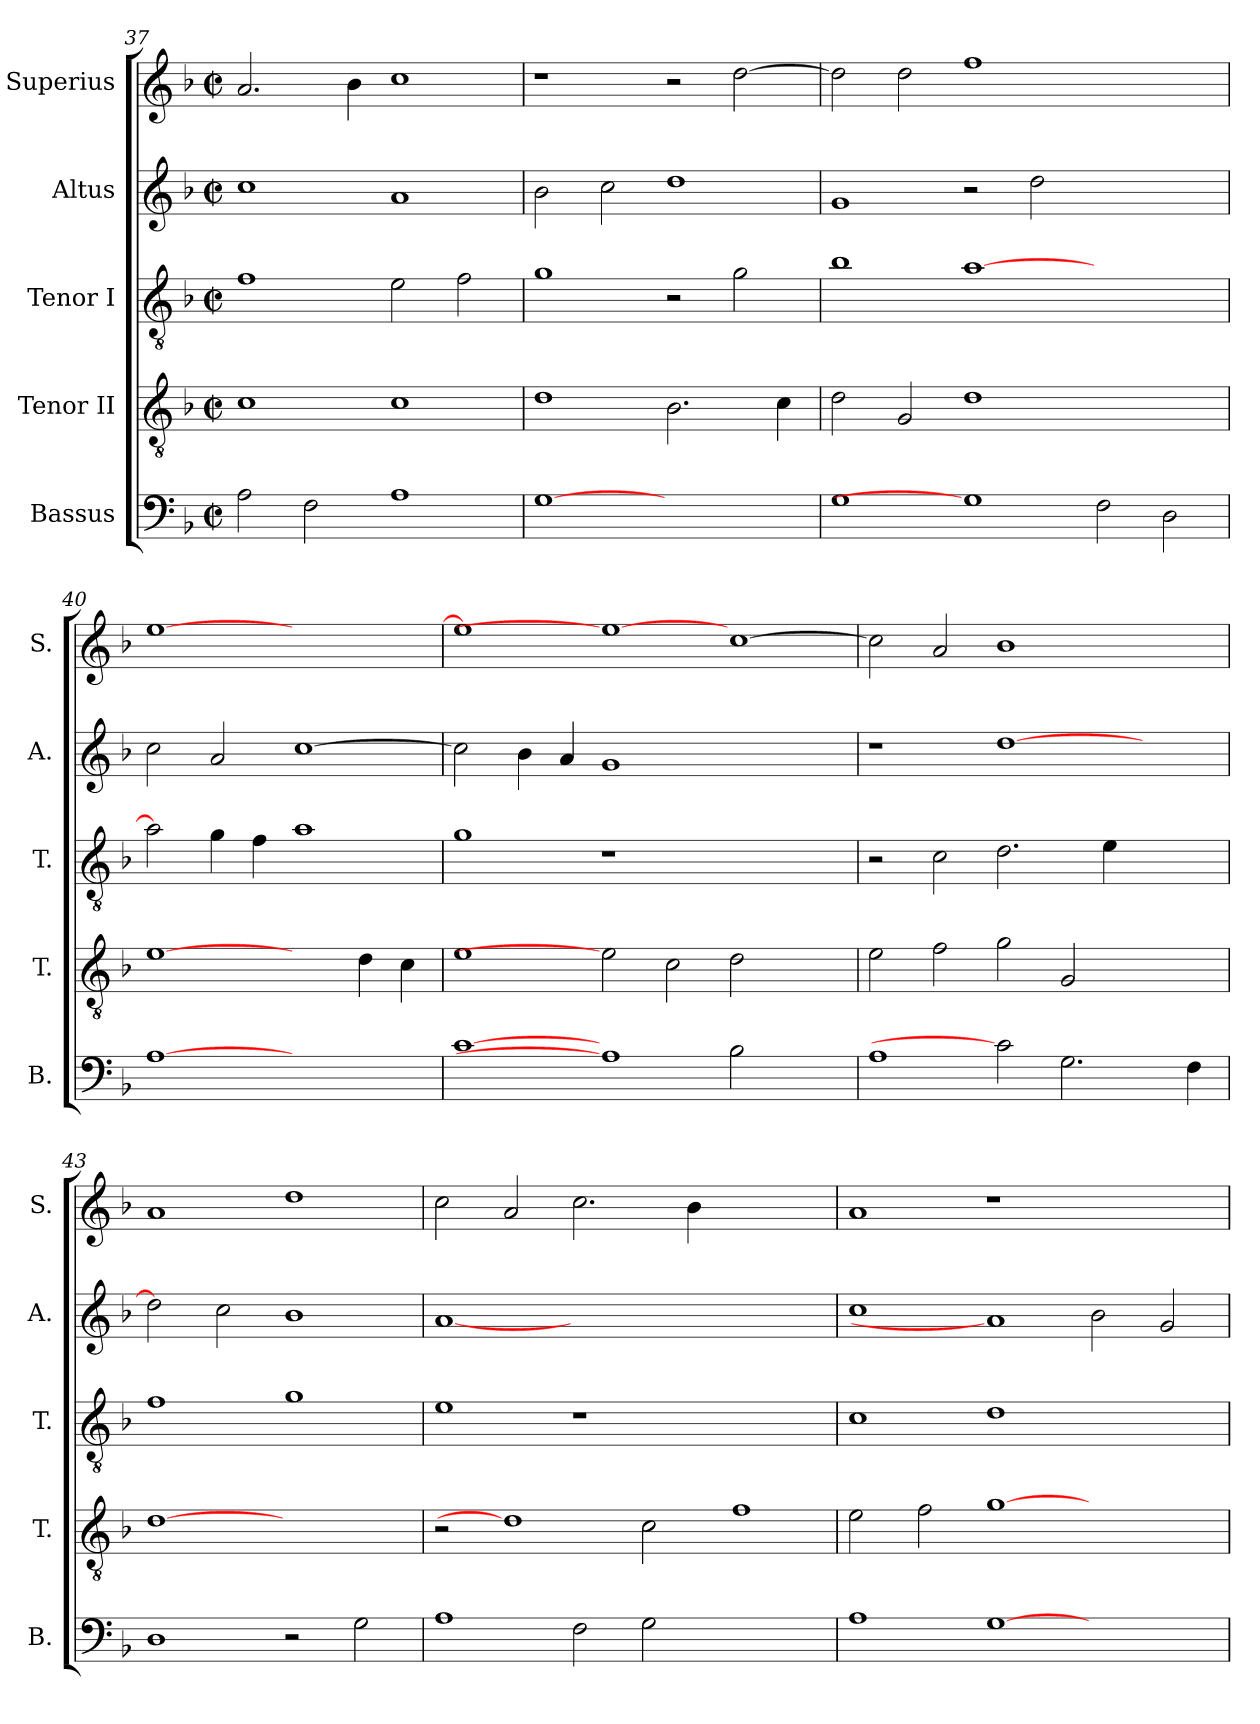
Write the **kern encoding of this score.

**kern	**kern	**kern	**kern	**kern
*part5	*part4	*part3	*part2	*part1
*staff5	*staff4	*staff3	*staff2	*staff1
*I"Bassus	*I"Tenor II	*I"Tenor I	*I"Altus	*I"Superius
*I'B.	*I'T.	*I'T.	*I'A.	*I'S.
*clefF4	*clefGv2	*clefGv2	*clefG2	*clefG2
*	*ITrd7c12	*ITrd7c12	*	*
*k[b-]	*k[b-]	*k[b-]	*k[b-]	*k[b-]
*F:	*F:	*F:	*F:	*F:
*M2/2	*M2/2	*M2/2	*M2/2	*M2/2
*met(c|)	*met(c|)	*met(c|)	*met(c|)	*met(c|)
=37	=37	=37	=37	=37
2Ai\	1Ci	1Fi	1cci	2.ai/
2Fi\	.	.	.	.
.	.	.	.	4b-i\
1Ai	1Ci	2Ei\	1ai	1cci
.	.	2Fi\	.	.
=38	=38	=38	=38	=38
[1Gi	1Di	1Gi	2b-i\	1r
.	.	.	2cci\	.
1ryy	2.BB-i\	2r	1ddi	2r
.	.	2Gi\	.	[>2ddi\
.	4Ci\	.	.	.
=39	=39	=39	=39	=39
1Gi	2Di\	1B-i	1gi	2ddi\]
.	2GGi/	.	.	2ddi\
1Gi]	1Di	[>1Ai	2r	1ffi
.	.	.	2ddi\	.
2Fi\	1ryy	1ryy	1ryy	1ryy
2Di\	.	.	.	.
=40	=40	=40	=40	=40
[1Ai	[1Ei	2Ai\]	2cci\	[>1eei
.	.	4Gi\	2ai/	.
.	.	4Fi\	.	.
1ryy	2ryy	1Ai	[>1cci	1ryy
.	4Di\	.	.	.
.	4Ci\	.	.	.
!!LO:PB:g=z
=41	=41	=41	=41	=41
[1ci	1Ei	1Gi	2cci\]	1eei]
.	.	.	4b-i\	.
.	.	.	4ai/	.
1Ai]	2Ei]	1r	1gi	1eei_
.	2Ci\	.	.	.
2B-i\	2Di\	1ryy	1ryy	[>1cci
2ryy	2ryy	.	.	.
=42	=42	=42	=42	=42
1Ai	2Ei\	2r	1r	2cci\]
.	2Fi\	2Ci\	.	2ai/
2ci]	2Gi\	2.Di\	[>1ddi	1b-i
2.Gi\	2GGi/	.	.	.
.	.	4Ei\	.	.
.	2ryy	2ryy	2ryy	2ryy
4Fi\	.	.	.	.
=43	=43	=43	=43	=43
1Di	[1Di	1Fi	2ddi\]	1ai
.	.	.	2cci\	.
2r	1ryy	1Gi	1b-i	1ddi
2Gi\	.	.	.	.
=44	=44	=44	=44	=44
1Ai	2r	1Ei	[1ai	2cci\
.	1Di]	.	.	2ai/
2Fi\	.	1r	0ryy	2.cci\
2Gi\	2Ci\	.	.	.
.	.	.	.	4b-i\
1ryy	1Fi	1ryy	.	1ryy
=45	=45	=45	=45	=45
1Ai	2Ei\	1Ci	1cci	1ai
.	2Fi\	.	.	.
[>1Gi	[>1Gi	1Di	1ai]	1r
1ryy	1ryy	1ryy	2b-i\	1ryy
.	.	.	2gi/	.
=	=	=	=	=
*-	*-	*-	*-	*-
